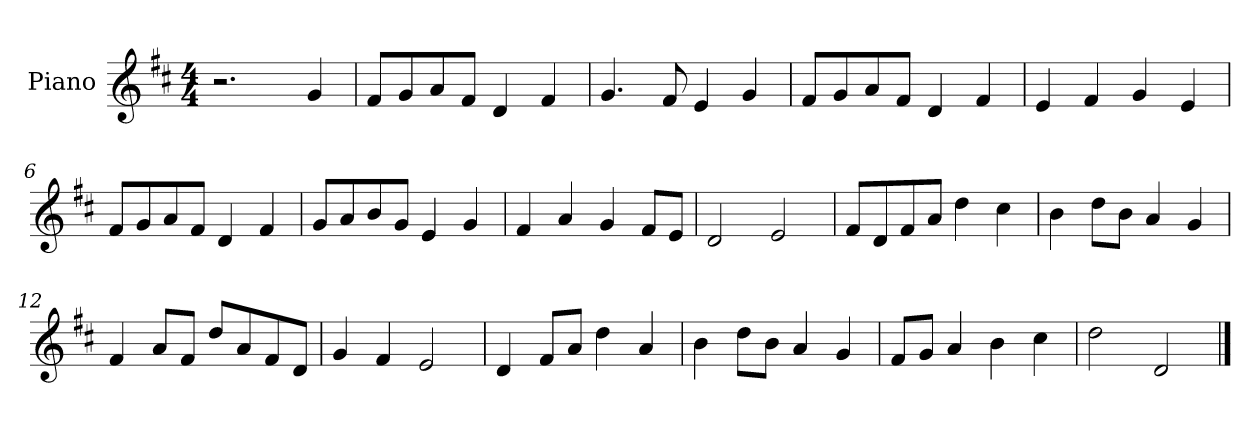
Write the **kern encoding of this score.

**kern
*part1
*staff1
*I"Piano
*I'Pno
*clefG2
*k[f#c#]
*M4/4
=1
2.r
4g/
=2
8f#/L
8g/
8a/
8f#/J
4d/
4f#/
=3
4.g/
8f#/
4e/
4g/
=4
8f#/L
8g/
8a/
8f#/J
4d/
4f#/
=5
4e/
4f#/
4g/
4e/
=6
8f#/L
8g/
8a/
8f#/J
4d/
4f#/
=7
8g/L
8a/
8b/
8g/J
4e/
4g/
=8
4f#/
4a/
4g/
8f#/L
8e/J
=9
2d/
2e/
=10
8f#/L
8d/
8f#/
8a/J
4dd\
4cc#\
=11
4b\
8dd\L
8b\J
4a/
4g/
=12
4f#/
8a/L
8f#/J
8dd/L
8a/
8f#/
8d/J
=13
4g/
4f#/
2e/
=14
4d/
8f#/L
8a/J
4dd\
4a/
=15
4b\
8dd\L
8b\J
4a/
4g/
=16
8f#/L
8g/J
4a/
4b\
4cc#\
=17
2dd\
2d/
==
*-
